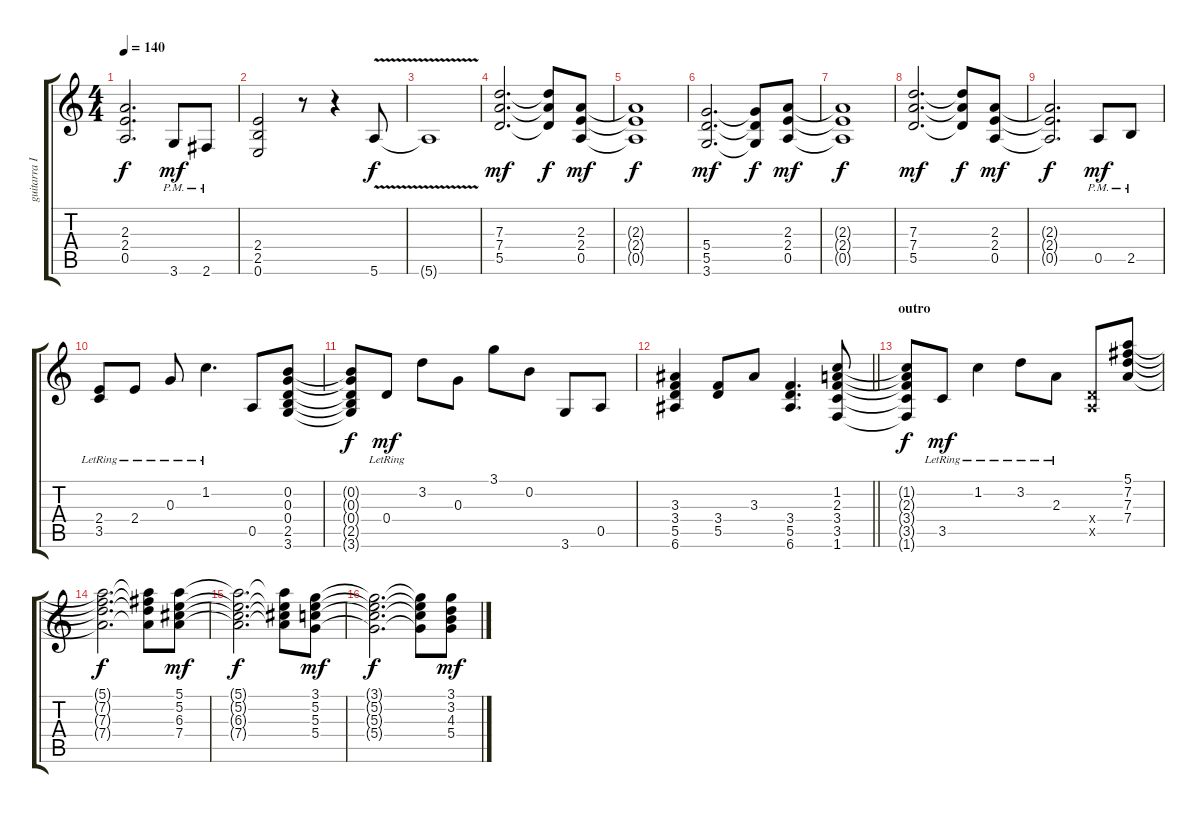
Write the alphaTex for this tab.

\track ("guitarra III [ritmica]" "guitarra I") {instrument distortionguitar}
\staff {score tabs}
\tuning (E4 B3 G3 D3 A2 E2) {hide}
\ts (4 4)
\tempo 140
\clef g2
\ks c
(2.3{t} 2.4{t} 0.5{t}).2{d dy f} 3.6{pm}.8{dy mf} 2.6{pm}.8 |
(2.4 2.5 0.6).2 r.8 r.4 5.6{v}.8{dy f} |
5.6{t}.1 |
(7.3 7.4 5.5).2{d dy mf} (7.3{t} 7.4{t} 5.5{t}).8{dy f} (2.3 2.4 0.5).8{dy mf} |
(2.3{t} 2.4{t} 0.5{t}).1{dy f} |
(5.4 5.5 3.6).2{d dy mf} (5.4{t} 5.5{t} 3.6{t}).8{dy f} (2.3 2.4 0.5).8{dy mf} |
(2.3{t} 2.4{t} 0.5{t}).1{dy f} |
(7.3 7.4 5.5).2{d dy mf} (7.3{t} 7.4{t} 5.5{t}).8{dy f} (2.3 2.4 0.5).8{dy mf} |
(2.3{t} 2.4{t} 0.5{t}).2{d dy f} 0.5{pm}.8{dy mf} 2.5{pm}.8 |
(2.4{lr} 3.5{lr}).8 2.4{lr}.8 0.3{lr}.8 1.2{lr}.4{d} 0.5.8 (0.2 0.3 0.4 2.5 3.6).8 |
(0.2{t} 0.3{t} 0.4{t} 2.5{t} 3.6{t}).8{dy f} 0.4{lr}.8{dy mf} 3.2.8 0.3.8 3.1.8 0.2.8 3.6.8 0.5.8 |
\barLineRight lightlight
(3.3 3.4 5.5 6.6).4 (3.4 5.5).8 3.3.8 (3.4 5.5 6.6).4{d} (1.2 2.3 3.4 3.5 1.6).8 |
\section ("" "outro")
(1.2{t} 2.3{t} 3.4{t} 3.5{t} 1.6{t}).8{dy f} 3.5{lr}.8{dy mf} 1.2{lr}.4 3.2{lr}.8 2.3{lr}.8 (0.4{x} 0.5{x}).8 (5.1 7.2 7.3 7.4).8 |
(5.1{t} 7.2{t} 7.3{t} 7.4{t}).2{d dy f} (5.1{t} 7.2{t} 7.3{t} 7.4{t}).8 (5.1 5.2 6.3 7.4).8{dy mf} |
(5.1{t} 5.2{t} 6.3{t} 7.4{t}).2{d dy f} (5.1{t} 5.2{t} 6.3{t} 7.4{t}).8 (3.1 5.2 5.3 5.4).8{dy mf} |
(3.1{t} 5.2{t} 5.3{t} 5.4{t}).2{d dy f} (3.1{t} 5.2{t} 5.3{t} 5.4{t}).8 (3.1 3.2 4.3 5.4).8{dy mf}
